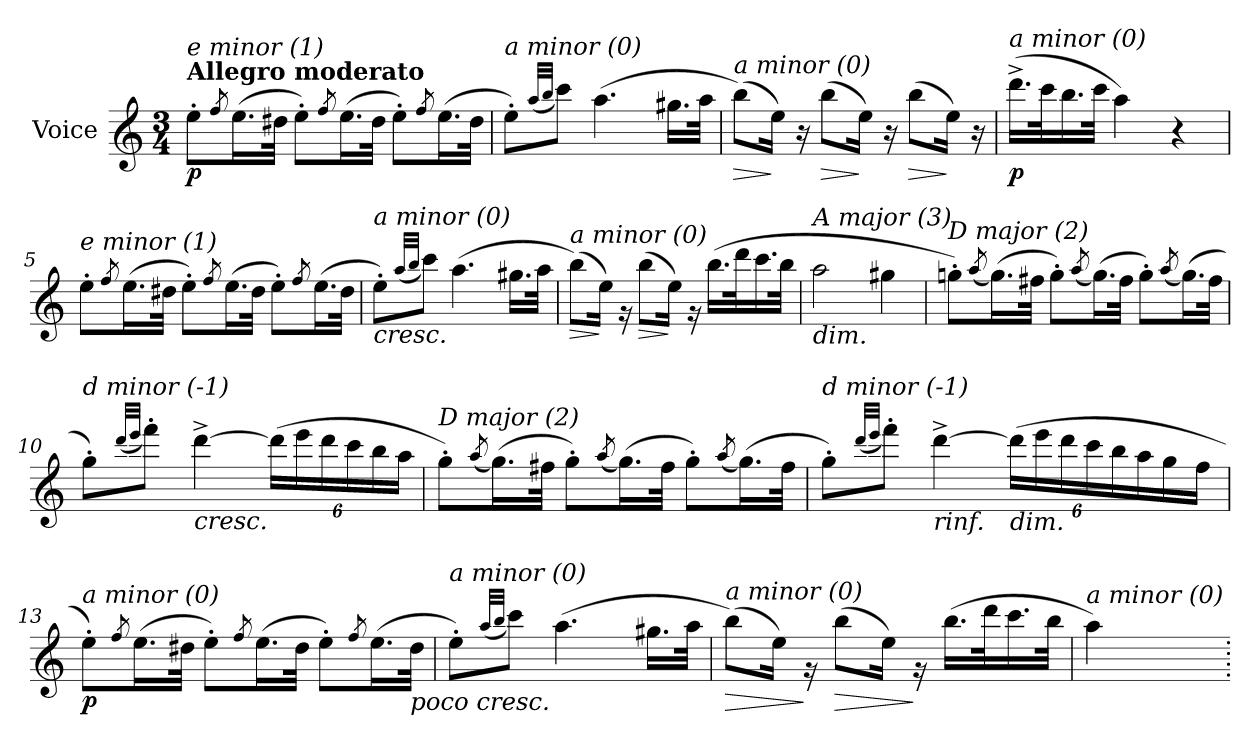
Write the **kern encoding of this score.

**kern	**dynam
*part1	*part1
*staff1	*staff1
*I"Voice	*
*I'V	*
*clefG2	*
*k[]	*
*M3/4	*
=1	=1
!LO:TX:a:B:t=Allegro moderato	!
!LO:TX:i:t=e minor (1)	!
!	!LO:DY:b
8ee'\L	p
8qff/	.
(>16.ee\L	.
32dd#X\JJk	.
8ee'\L)	.
8qff/	.
(>16.ee\L	.
32dd#\JJk	.
8ee'\L)	.
8qff/	.
(>16.ee\L	.
32dd#\JJk	.
=2	=2
!LO:TX:i:t=a minor (0)	!
8ee'\L)	.
(<32qaa/LLL	.
32qbb/JJJ	.
8ccc\J)	.
(>4.aa\	.
16.gg#X\LL	.
32aa\JJk	.
=3	=3
!LO:TX:i:t=a minor (0)	!
!	!LO:HP:b
(>8bb\L)	>
16ee\Jk)	]
16r	.
!	!LO:HP:b
(>8bb\L	>
16ee\Jk)	]
16r	.
!	!LO:HP:b
(>8bb\L	>
16ee\Jk)	]
16r	.
!!LO:LB:g=z
=4	=4
!LO:TX:i:t=a minor (0)	!
!	!LO:DY:b
(>16.ddd^\LL	p
32ccc\K	.
16.bb\	.
32ccc\JJk	.
4aa\)	.
4r	.
=5	=5
!LO:TX:i:t=e minor (1)	!
8ee'\L	.
8qff/	.
(>16.ee\L	.
32dd#X\JJk	.
8ee'\L)	.
8qff/	.
(>16.ee\L	.
32dd#\JJk	.
8ee'\L)	.
8qff/	.
(>16.ee\L	.
32dd#\JJk	.
=6	=6
!LO:TX:b:i:t=cresc.	!
!LO:TX:i:t=a minor (0)	!
8ee'\L)	.
(<32qaa/LLL	.
32qbb/JJJ	.
8ccc\J)	.
(>4.aa\	.
16.gg#X\LL	.
32aa\JJk	.
!!LO:LB:g=z
=7	=7
!LO:TX:i:t=a minor (0)	!
!	!LO:HP:b
(>8bb\L)	>
16ee\Jk)	]
16rg	.
!	!LO:HP:b
(>8bb\L	>
16ee\Jk)	]
16rg	.
(>16.bb\LL	.
32ddd\K	.
16.ccc\	.
32bb\JJk	.
=8	=8
!LO:TX:b:i:t=dim.	!
!LO:TX:i:t=A major (3)	!
2aa\	.
4gg#Xi\	.
=9	=9
!LO:TX:i:t=D major (2)	!
8ggn'\L)	.
(<8qaa/	.
(>16.gg\L)	.
32ff#X\JJk	.
8gg'\L)	.
(<8qaa/	.
(>16.gg\L)	.
32ff#\JJk	.
8gg'\L)	.
(<8qaa/	.
(>16.gg\L)	.
32ff#\JJk	.
!!LO:LB:g=z
=10	=10
!LO:TX:i:t=d minor (-1)	!
8gg'\L)	.
(<32qddd/LLL	.
32qeee/JJJ	.
8fff'\J)	.
!LO:TX:b:i:t=cresc.	!
[4ddd^\	.
*Xbrackettup	*
(>24ddd\LL]	.
24eee\	.
24ddd\	.
24ccc\	.
24bb\	.
24aa\JJ	.
=11	=11
!LO:TX:i:t=D major (2)	!
8gg'\L)	.
(<8qaa/	.
(>16.gg\L)	.
32ff#X\JJk	.
8gg'\L)	.
(<8qaa/	.
(>16.gg\L)	.
32ff#\JJk	.
8gg'\L)	.
(<8qaa/	.
(>16.gg\L)	.
32ff#\JJk	.
!!LO:LB:g=z
=12	=12
!LO:TX:i:t=d minor (-1)	!
8gg'\L)	.
(<32qddd/LLL	.
32qeee/JJJ	.
8fff'\J)	.
!LO:TX:b:i:t=rinf.	!
[4ddd^\	.
!LO:TX:b:i:t=dim.	!
(>24ddd\LL]	.
24eee\	.
24ddd\	.
24ccc\	.
24bb\	.
24aa\	.
16gg\	.
16ff\JJ	.
!!LO:LB:g=z
=13	=13
!LO:TX:i:t=a minor (0)	!
!	!LO:DY:b
8ee'\L)	p
8qff/	.
(>16.ee\L	.
32dd#X\JJk	.
8ee'\L)	.
8qff/	.
(>16.ee\L	.
32dd#\JJk	.
8ee'\L)	.
8qff/	.
(>16.ee\L	.
!LO:TX:b:i:t=poco cresc.	!
32dd#\JJk	.
=14	=14
!LO:TX:i:t=a minor (0)	!
8ee'\L)	.
(<32qaa/LLL	.
32qbb/JJJ	.
8ccc\J)	.
(>4.aa\	.
16.gg#X\LL	.
32aa\JJk	.
=15	=15
!LO:TX:i:t=a minor (0)	!
!	!LO:HP:b
(>8bb\L)	>
16ee\Jk)	.
16rg	]
!	!LO:HP:b
(>8bb\L	>
16ee\Jk)	.
16rg	]
(>16.bb\LL	.
32ddd\K	.
16.ccc\	.
32bb\JJk	.
=16	=16
!LO:TX:i:t=a minor (0)	!
4aa\)	.
=.	=.
*-	*-
